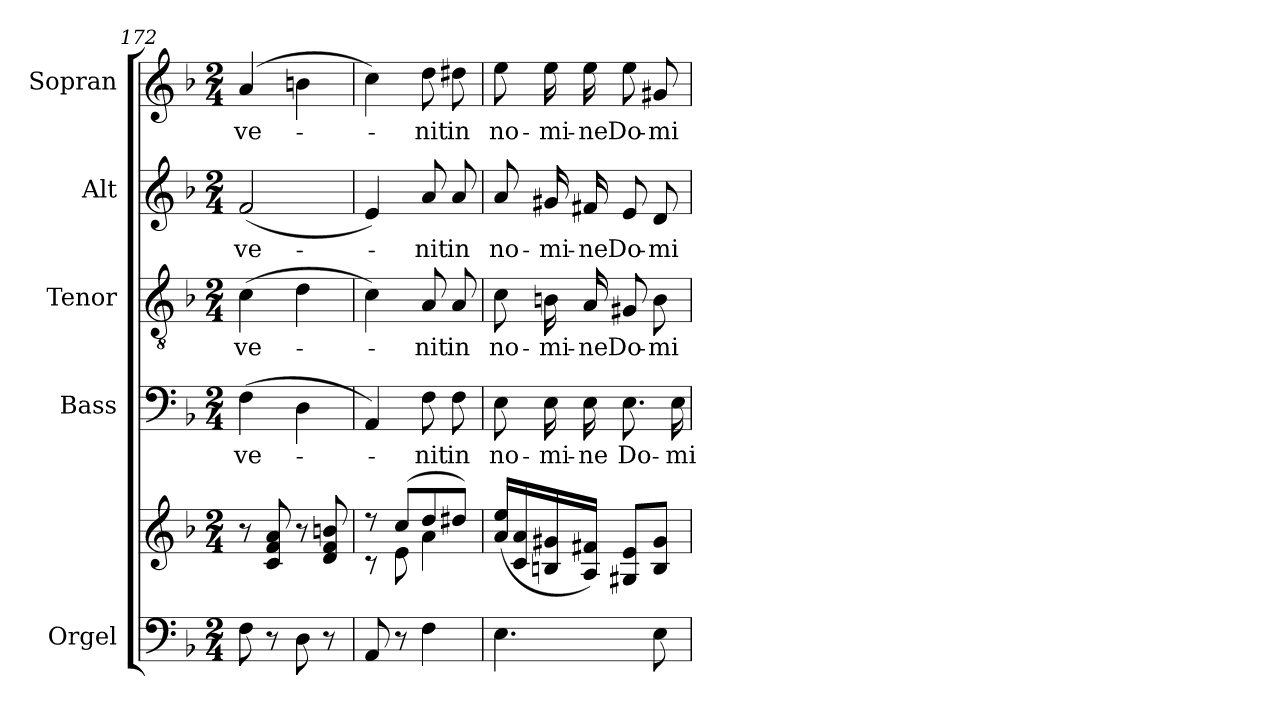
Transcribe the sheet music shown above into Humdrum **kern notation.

**kern	**kern	**kern	**text	**kern	**text	**kern	**text	**kern	**text
*part5	*part5	*part4	*part4	*part3	*part3	*part2	*part2	*part1	*part1
*staff6	*staff5	*staff4	*staff4	*staff3	*staff3	*staff2	*staff2	*staff1	*staff1
*I"Orgel	*	*I"Bass	*	*I"Tenor	*	*I"Alt	*	*I"Sopran	*
*I'Org.	*	*I'B.	*	*I'T.	*	*I'A.	*	*I'S.	*
*clefF4	*clefG2	*clefF4	*	*clefGv2	*	*clefG2	*	*clefG2	*
*k[b-]	*k[b-]	*k[b-]	*	*k[b-]	*	*k[b-]	*	*k[b-]	*
*F:	*F:	*F:	*	*F:	*	*F:	*	*F:	*
*M2/4	*M2/4	*M2/4	*	*M2/4	*	*M2/4	*	*M2/4	*
=172	=172	=172	=172	=172	=172	=172	=172	=172	=172
!	!	!	!LO:LY:b	!	!LO:LY:b	!	!LO:LY:b	!	!LO:LY:b
8F\	8r	(>4F\	ve-	(>4c\	ve-	(<2f/	ve-	(4a/	ve-
8r	8c/ 8f/ 8a/	.	.	.	.	.	.	.	.
8D\	8r	4D\	.	4d\	.	.	.	4bn\	.
8r	8d/ 8f/ 8bn/	.	.	.	.	.	.	.	.
!!LO:PB:g=z
=173	=173	=173	=173	=173	=173	=173	=173	=173	=173
*	*^	*	*	*	*	*	*	*	*
8AA/	8r	8r	4AA/)	.	4c\)	.	4e/)	.	4cc\)	.
8r	(>8cc/L	8e\	.	.	.	.	.	.	.	.
!	!	!	!	!LO:LY:b	!	!LO:LY:b	!	!LO:LY:b	!	!LO:LY:b
4F\	8dd/	4a\	8F\	-nit	8A/	-nit	8a/	-nit	8dd\	-nit
!	!	!	!	!LO:LY:b	!	!LO:LY:b	!	!LO:LY:b	!	!LO:LY:b
.	8dd#X/J)	.	8F\	in	8A/	in	8a/	in	8dd#X\	in
*	*v	*v	*	*	*	*	*	*	*	*
=174	=174	=174	=174	=174	=174	=174	=174	=174	=174
!	!	!	!LO:LY:b	!	!LO:LY:b	!	!LO:LY:b	!	!LO:LY:b
4.E\	(<16a/ 16ee/LL	8E\	no-	8c\	no-	8a/	no-	8ee\	no-
.	16c/ 16a/	.	.	.	.	.	.	.	.
!	!	!	!LO:LY:b	!	!LO:LY:b	!	!LO:LY:b	!	!LO:LY:b
.	16Bn/ 16g#X/	16E\	-mi-	16Bn\	-mi-	16g#X/	-mi-	16ee\	-mi-
!	!	!	!LO:LY:b	!	!LO:LY:b	!	!LO:LY:b	!	!LO:LY:b
.	16A/ 16f#X/JJ)	16E\	-ne	16A/	-ne	16f#X/	-ne	16ee\	-ne
!	!	!	!LO:LY:b	!	!LO:LY:b	!	!LO:LY:b	!	!LO:LY:b
.	8G#X/ 8e/L	8.E\	Do-	8G#X/	Do-	8e/	Do-	8ee\	Do-
!	!	!	!	!	!LO:LY:b	!	!LO:LY:b	!	!LO:LY:b
8E\	8B/ 8g#/J	.	.	8B\	-mi-	8d/	-mi-	8g#X/	-mi-
!	!	!	!LO:LY:b	!	!	!	!	!	!
.	.	16E\	-mi-	.	.	.	.	.	.
=	=	=	=	=	=	=	=	=	=
*-	*-	*-	*-	*-	*-	*-	*-	*-	*-
